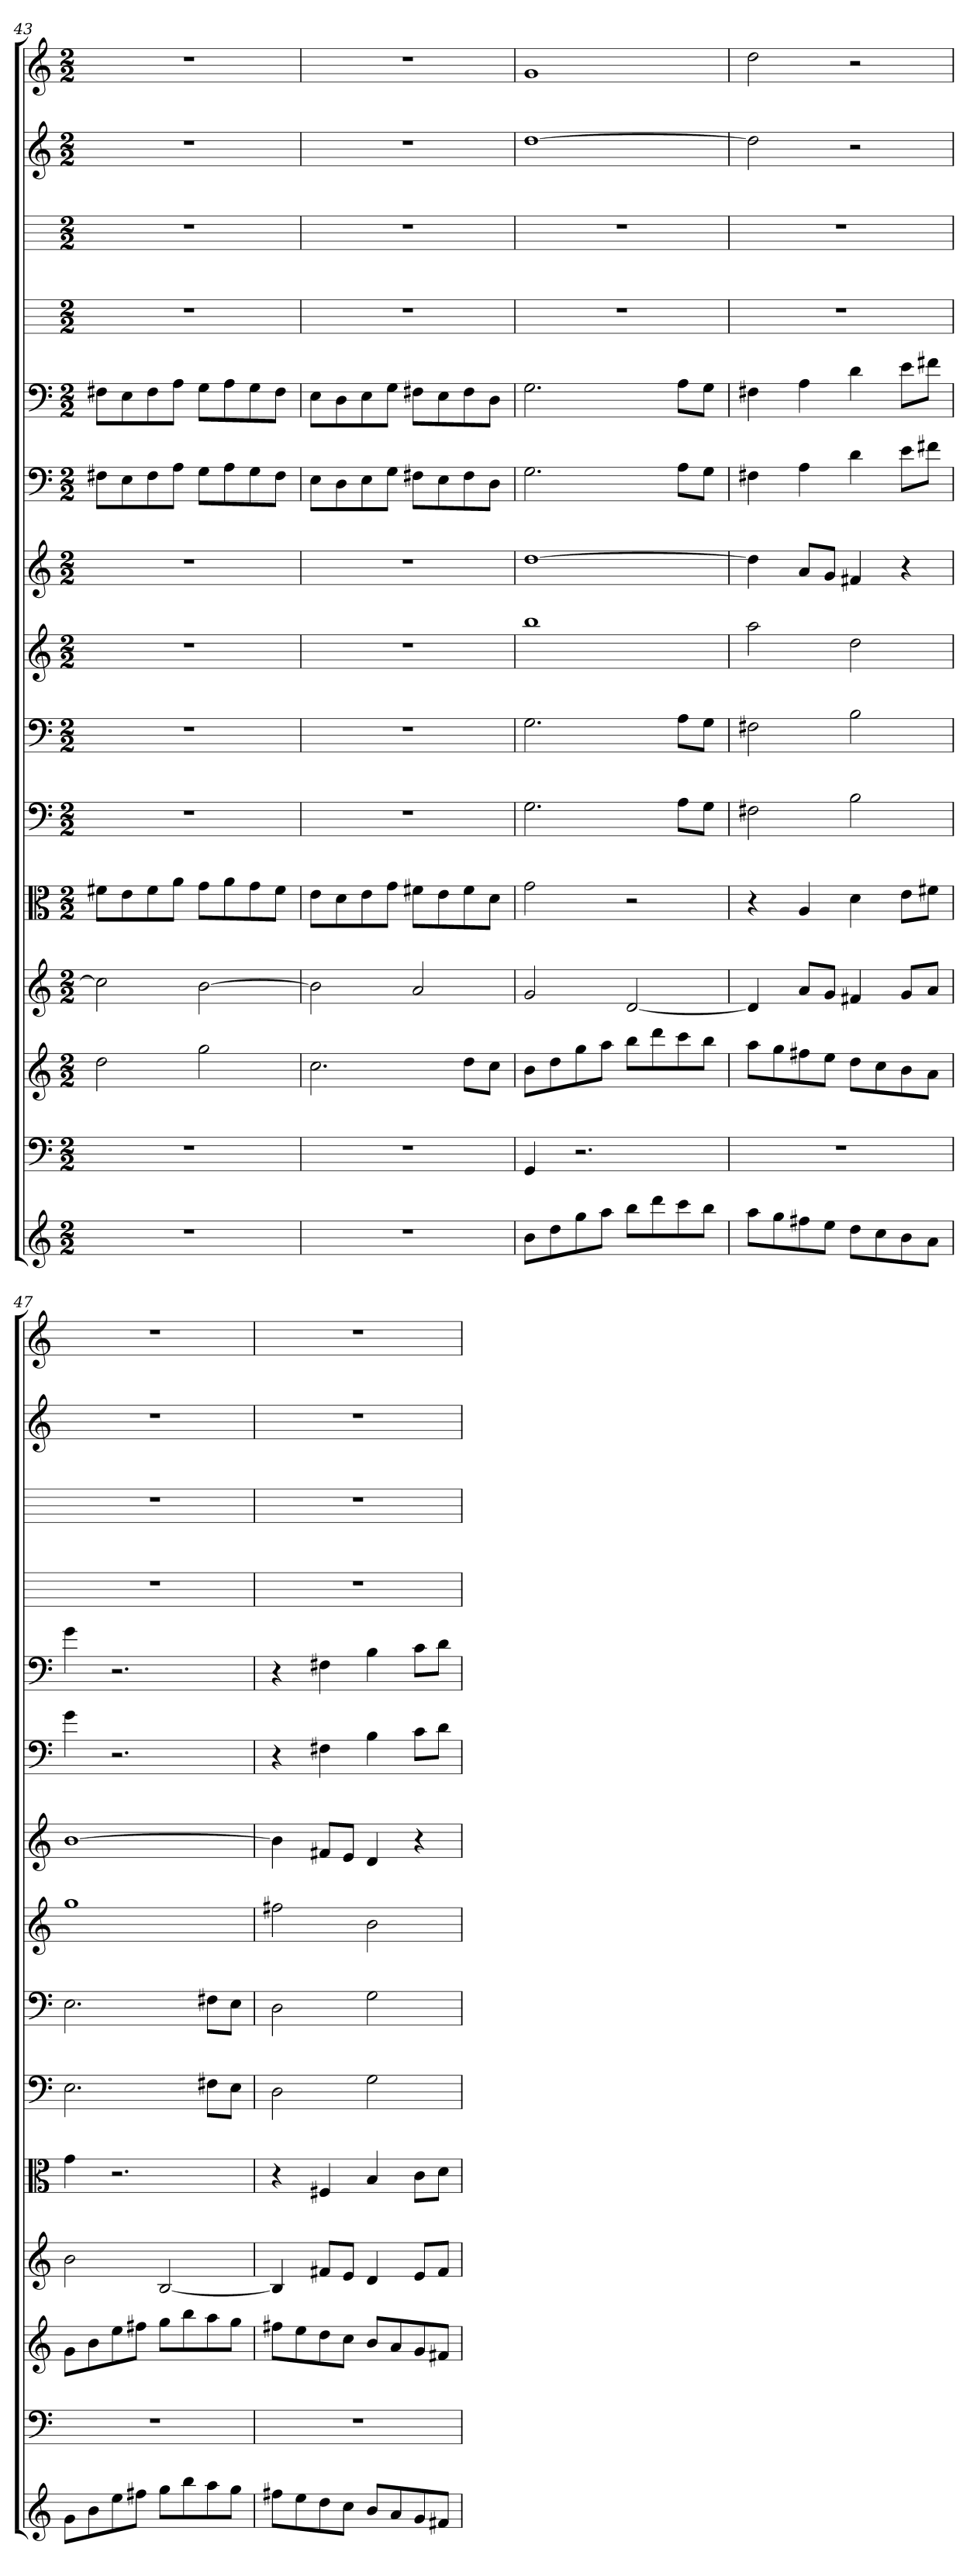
**kern	**kern	**kern	**kern	**kern	**kern	**kern	**kern	**kern	**kern	**kern	**kern	**kern	**kern	**kern
*part15	*part14	*part13	*part12	*part11	*part10	*part9	*part8	*part7	*part6	*part5	*part4	*part3	*part2	*part1
*staff15	*staff14	*staff13	*staff12	*staff11	*staff10	*staff9	*staff8	*staff7	*staff6	*staff5	*staff4	*staff3	*staff2	*staff1
*	*clefF4	*	*	*clefC3	*clefF4	*clefF4	*	*	*clefF4	*clefF4	*	*	*	*
*k[]	*k[]	*k[]	*k[]	*k[]	*k[]	*k[]	*k[]	*k[]	*k[]	*k[]	*k[]	*k[]	*k[]	*k[]
*C:	*C:	*C:	*C:	*C:	*C:	*C:	*C:	*C:	*C:	*C:	*C:	*C:	*C:	*C:
*M2/2	*M2/2	*M2/2	*M2/2	*M2/2	*M2/2	*M2/2	*M2/2	*M2/2	*M2/2	*M2/2	*M2/2	*M2/2	*M2/2	*M2/2
=43	=43	=43	=43	=43	=43	=43	=43	=43	=43	=43	=43	=43	=43	=43
1r	1r	2dd	2cc]	8f#X\L	1r	1r	1r	1r	8F#X\L	8F#X\L	1r	1r	1r	1r
.	.	.	.	8e\	.	.	.	.	8E\	8E\	.	.	.	.
.	.	.	.	8f#\	.	.	.	.	8F#\	8F#\	.	.	.	.
.	.	.	.	8a\J	.	.	.	.	8A\J	8A\J	.	.	.	.
.	.	2gg	[2b	8g\L	.	.	.	.	8G\L	8G\L	.	.	.	.
.	.	.	.	8a\	.	.	.	.	8A\	8A\	.	.	.	.
.	.	.	.	8g\	.	.	.	.	8G\	8G\	.	.	.	.
.	.	.	.	8f#\J	.	.	.	.	8F#\J	8F#\J	.	.	.	.
=44	=44	=44	=44	=44	=44	=44	=44	=44	=44	=44	=44	=44	=44	=44
1r	1r	2.cc	2b]	8e\L	1r	1r	1r	1r	8E\L	8E\L	1r	1r	1r	1r
.	.	.	.	8d\	.	.	.	.	8D\	8D\	.	.	.	.
.	.	.	.	8e\	.	.	.	.	8E\	8E\	.	.	.	.
.	.	.	.	8g\J	.	.	.	.	8G\J	8G\J	.	.	.	.
.	.	.	2a	8f#X\L	.	.	.	.	8F#X\L	8F#X\L	.	.	.	.
.	.	.	.	8e\	.	.	.	.	8E\	8E\	.	.	.	.
.	.	8ddL	.	8f#\	.	.	.	.	8F#\	8F#\	.	.	.	.
.	.	8ccJ	.	8d\J	.	.	.	.	8D\J	8D\J	.	.	.	.
=45	=45	=45	=45	=45	=45	=45	=45	=45	=45	=45	=45	=45	=45	=45
8bL	4GG	8bL	2g	2g	2.G	2.G	1bb	[1dd	2.G	2.G	1r	1r	[1dd	1g
8dd	.	8dd	.	.	.	.	.	.	.	.	.	.	.	.
8gg	2.r	8gg	.	.	.	.	.	.	.	.	.	.	.	.
8aaJ	.	8aaJ	.	.	.	.	.	.	.	.	.	.	.	.
8bbL	.	8bbL	[2d	2r	.	.	.	.	.	.	.	.	.	.
8ddd	.	8ddd	.	.	.	.	.	.	.	.	.	.	.	.
8ccc	.	8ccc	.	.	8A\L	8A\L	.	.	8A\L	8A\L	.	.	.	.
8bbJ	.	8bbJ	.	.	8G\J	8G\J	.	.	8G\J	8G\J	.	.	.	.
=46	=46	=46	=46	=46	=46	=46	=46	=46	=46	=46	=46	=46	=46	=46
8aaL	1r	8aaL	4d]	4r	2F#X	2F#X	2aa	4dd]	4F#X	4F#X	1r	1r	2dd]	2dd
8gg	.	8gg	.	.	.	.	.	.	.	.	.	.	.	.
8ff#X	.	8ff#X	8aL	4A	.	.	.	8aL	4A	4A	.	.	.	.
8eeJ	.	8eeJ	8gJ	.	.	.	.	8gJ	.	.	.	.	.	.
8ddL	.	8ddL	4f#X	4d	2B	2B	2dd	4f#X	4d	4d	.	.	2r	2r
8cc	.	8cc	.	.	.	.	.	.	.	.	.	.	.	.
8b	.	8b	8gL	8e\L	.	.	.	4r	8e\L	8e\L	.	.	.	.
8aJ	.	8aJ	8aJ	8f#X\J	.	.	.	.	8f#X\J	8f#X\J	.	.	.	.
=47	=47	=47	=47	=47	=47	=47	=47	=47	=47	=47	=47	=47	=47	=47
8gL	1r	8gL	2b	4g	2.E	2.E	1gg	[1b	4g	4g	1r	1r	1r	1r
8b	.	8b	.	.	.	.	.	.	.	.	.	.	.	.
8ee	.	8ee	.	2.r	.	.	.	.	2.r	2.r	.	.	.	.
8ff#XJ	.	8ff#XJ	.	.	.	.	.	.	.	.	.	.	.	.
8ggL	.	8ggL	[2B	.	.	.	.	.	.	.	.	.	.	.
8bb	.	8bb	.	.	.	.	.	.	.	.	.	.	.	.
8aa	.	8aa	.	.	8F#X\L	8F#X\L	.	.	.	.	.	.	.	.
8ggJ	.	8ggJ	.	.	8E\J	8E\J	.	.	.	.	.	.	.	.
=48	=48	=48	=48	=48	=48	=48	=48	=48	=48	=48	=48	=48	=48	=48
8ff#XL	1r	8ff#XL	4B]	4r	2D	2D	2ff#X	4b]	4r	4r	1r	1r	1r	1r
8ee	.	8ee	.	.	.	.	.	.	.	.	.	.	.	.
8dd	.	8dd	8f#XL	4F#X	.	.	.	8f#XL	4F#X	4F#X	.	.	.	.
8ccJ	.	8ccJ	8eJ	.	.	.	.	8eJ	.	.	.	.	.	.
8bL	.	8bL	4d	4B	2G	2G	2b	4d	4B	4B	.	.	.	.
8a	.	8a	.	.	.	.	.	.	.	.	.	.	.	.
8g	.	8g	8eL	8c\L	.	.	.	4r	8c\L	8c\L	.	.	.	.
8f#XJ	.	8f#XJ	8f#J	8d\J	.	.	.	.	8d\J	8d\J	.	.	.	.
=	=	=	=	=	=	=	=	=	=	=	=	=	=	=
*-	*-	*-	*-	*-	*-	*-	*-	*-	*-	*-	*-	*-	*-	*-
